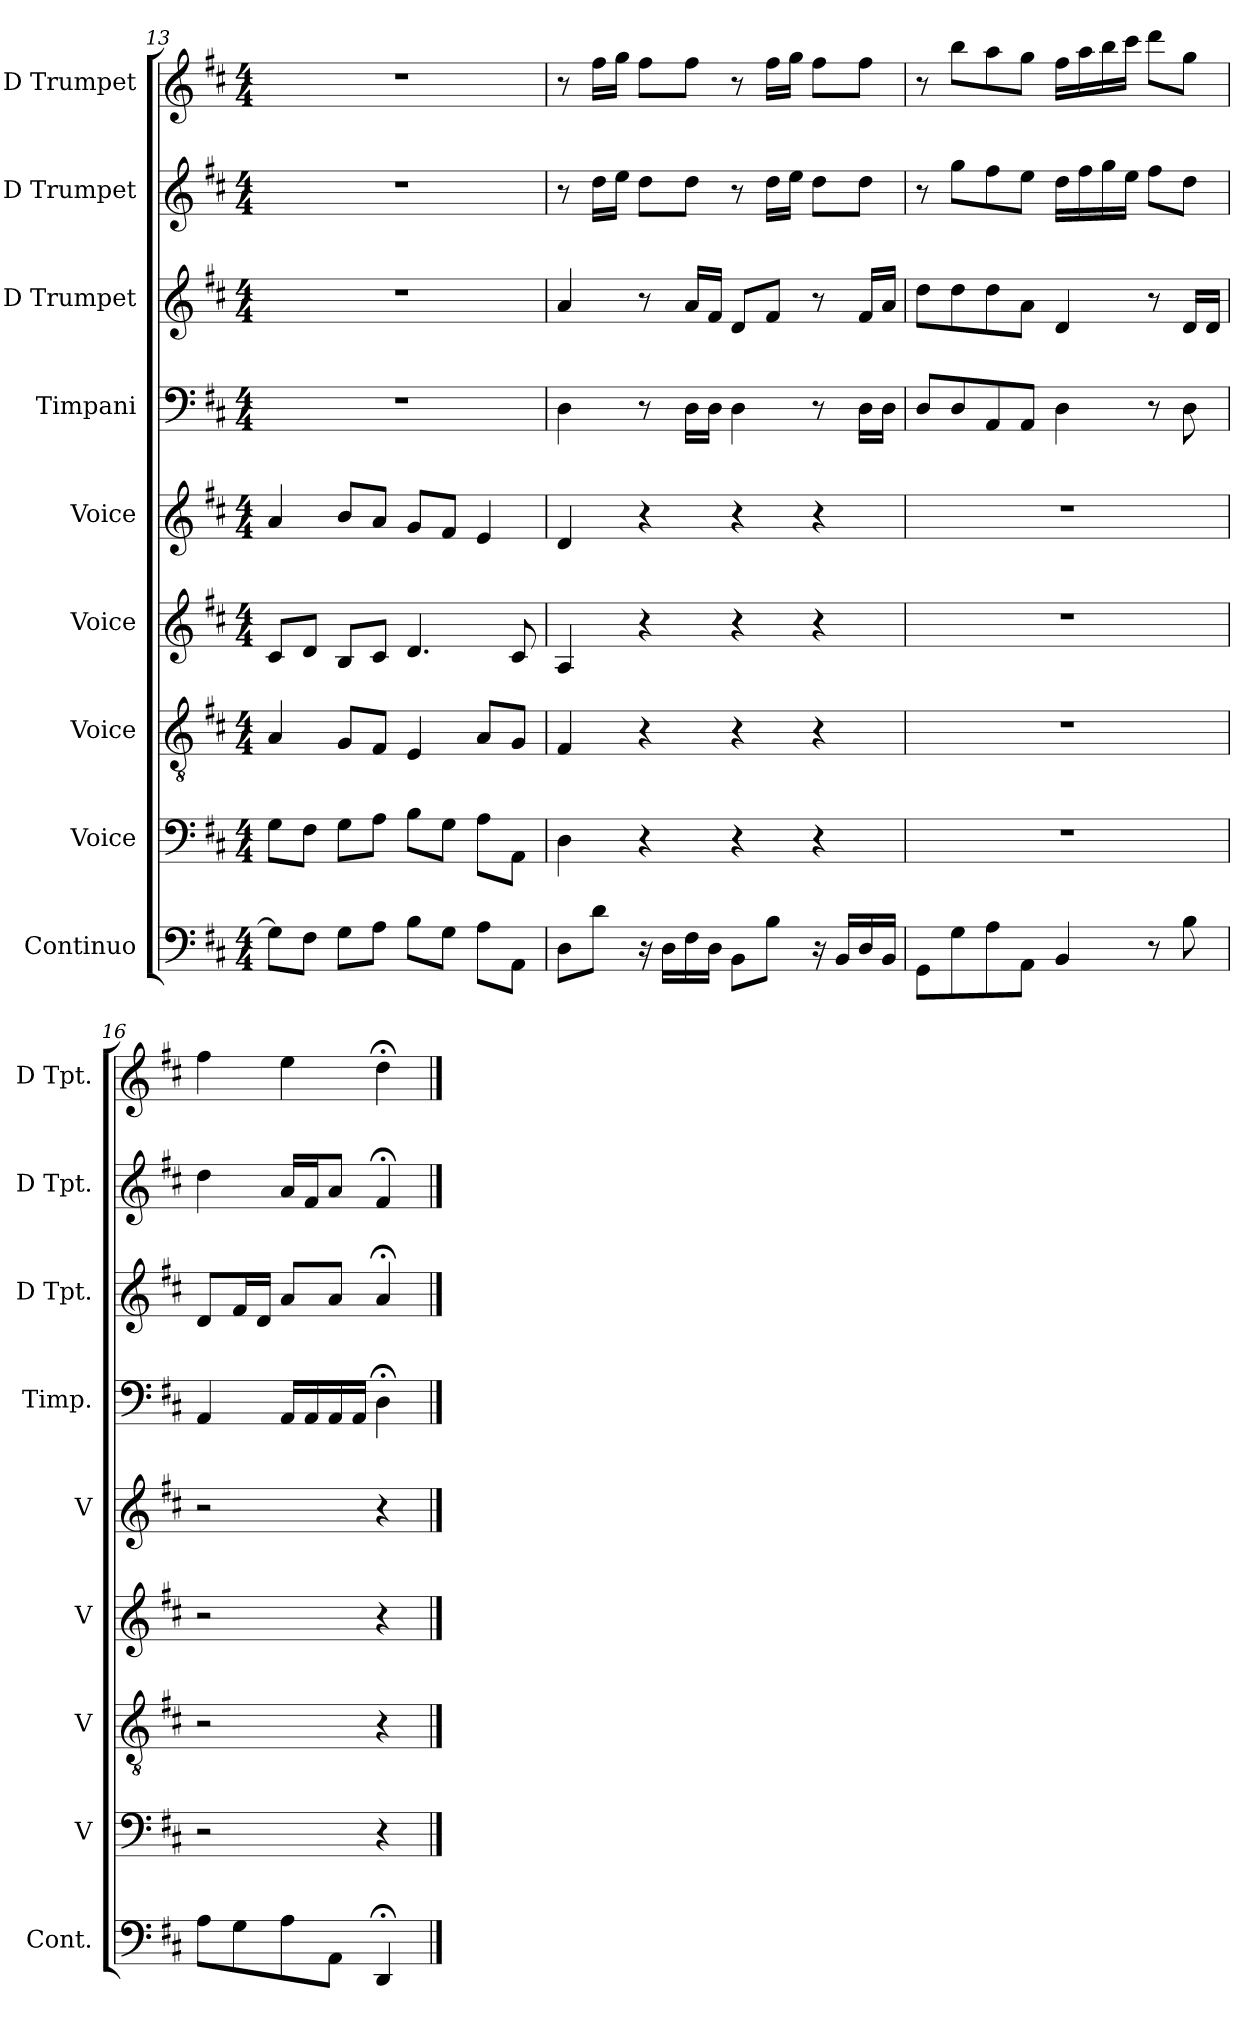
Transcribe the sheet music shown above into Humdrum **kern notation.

**kern	**kern	**kern	**kern	**kern	**kern	**kern	**kern	**kern
*part9	*part8	*part7	*part6	*part5	*part4	*part3	*part2	*part1
*staff9	*staff8	*staff7	*staff6	*staff5	*staff4	*staff3	*staff2	*staff1
*I"Continuo	*I"Voice	*I"Voice	*I"Voice	*I"Voice	*I"Timpani	*I"D Trumpet	*I"D Trumpet	*I"D Trumpet
*I'Cont.	*I'V	*I'V	*I'V	*I'V	*I'Timp.	*I'D Tpt.	*I'D Tpt.	*I'D Tpt.
*clefF4	*clefF4	*clefGv2	*clefG2	*clefG2	*clefF4	*clefG2	*clefG2	*clefG2
*	*	*	*	*	*	*ITrd-1c-2	*ITrd-1c-2	*ITrd-1c-2
*k[f#c#]	*k[f#c#]	*k[f#c#]	*k[f#c#]	*k[f#c#]	*k[f#c#]	*k[f#c#g#d#]	*k[f#c#g#d#]	*k[f#c#g#d#]
*M4/4	*M4/4	*M4/4	*M4/4	*M4/4	*M4/4	*M4/4	*M4/4	*M4/4
=13	=13	=13	=13	=13	=13	=13	=13	=13
8GL]	8GL	4A	8c#L	4a	1r	1r	1r	1r
8F#J	8F#J	.	8dJ	.	.	.	.	.
8GL	8GL	8GL	8BL	8bL	.	.	.	.
8AJ	8AJ	8F#J	8c#J	8aJ	.	.	.	.
8BL	8BL	4E	4.d	8gL	.	.	.	.
8GJ	8GJ	.	.	8f#J	.	.	.	.
8AL	8AL	8AL	.	4e	.	.	.	.
8AAJ	8AAJ	8GJ	8c#	.	.	.	.	.
=14	=14	=14	=14	=14	=14	=14	=14	=14
8DL	4D	4F#	4A	4d	4D	4b	8r	8r
8dJ	.	.	.	.	.	.	16eeLL	16gg#LL
.	.	.	.	.	.	.	16ff#JJ	16aaJJ
16r	4r	4r	4r	4r	8r	8r	8eeL	8gg#L
16DLL	.	.	.	.	.	.	.	.
16F#	.	.	.	.	16DLL	16bLL	8eeJ	8gg#J
16DJJ	.	.	.	.	16DJJ	16g#JJ	.	.
8BBL	4r	4r	4r	4r	4D	8eL	8r	8r
8BJ	.	.	.	.	.	8g#J	16eeLL	16gg#LL
.	.	.	.	.	.	.	16ff#JJ	16aaJJ
16r	4r	4r	4r	4r	8r	8r	8eeL	8gg#L
16BBLL	.	.	.	.	.	.	.	.
16D	.	.	.	.	16DLL	16g#LL	8eeJ	8gg#J
16BBJJ	.	.	.	.	16DJJ	16bJJ	.	.
=15	=15	=15	=15	=15	=15	=15	=15	=15
8GGL	1r	1r	1r	1r	8DL	8eeL	8r	8r
8G	.	.	.	.	8D	8ee	8aaL	8ccc#L
8A	.	.	.	.	8AA	8ee	8gg#	8bb
8AAJ	.	.	.	.	8AAJ	8bJ	8ff#J	8aaJ
4BB	.	.	.	.	4D	4e	16eeLL	16gg#LL
.	.	.	.	.	.	.	16gg#	16bb
.	.	.	.	.	.	.	16aa	16ccc#
.	.	.	.	.	.	.	16ff#JJ	16ddd#JJ
8r	.	.	.	.	8r	8r	8gg#L	8eeeL
8B	.	.	.	.	8D	16eLL	8eeJ	8aaJ
.	.	.	.	.	.	16eJJ	.	.
=16	=16	=16	=16	=16	=16	=16	=16	=16
8AL	2r	2r	2r	2r	4AA	8eL	4ee	4gg#
8G	.	.	.	.	.	16g#L	.	.
.	.	.	.	.	.	16eJJ	.	.
8A	.	.	.	.	16AALL	8bL	16bLL	4ff#
.	.	.	.	.	16AA	.	16g#J	.
8AAJ	.	.	.	.	16AA	8bJ	8bJ	.
.	.	.	.	.	16AAJJ	.	.	.
4DD;<	4r	4r	4r	4r	4D;<	4b;<	4g#;<	4ee;<
==	==	==	==	==	==	==	==	==
*-	*-	*-	*-	*-	*-	*-	*-	*-
